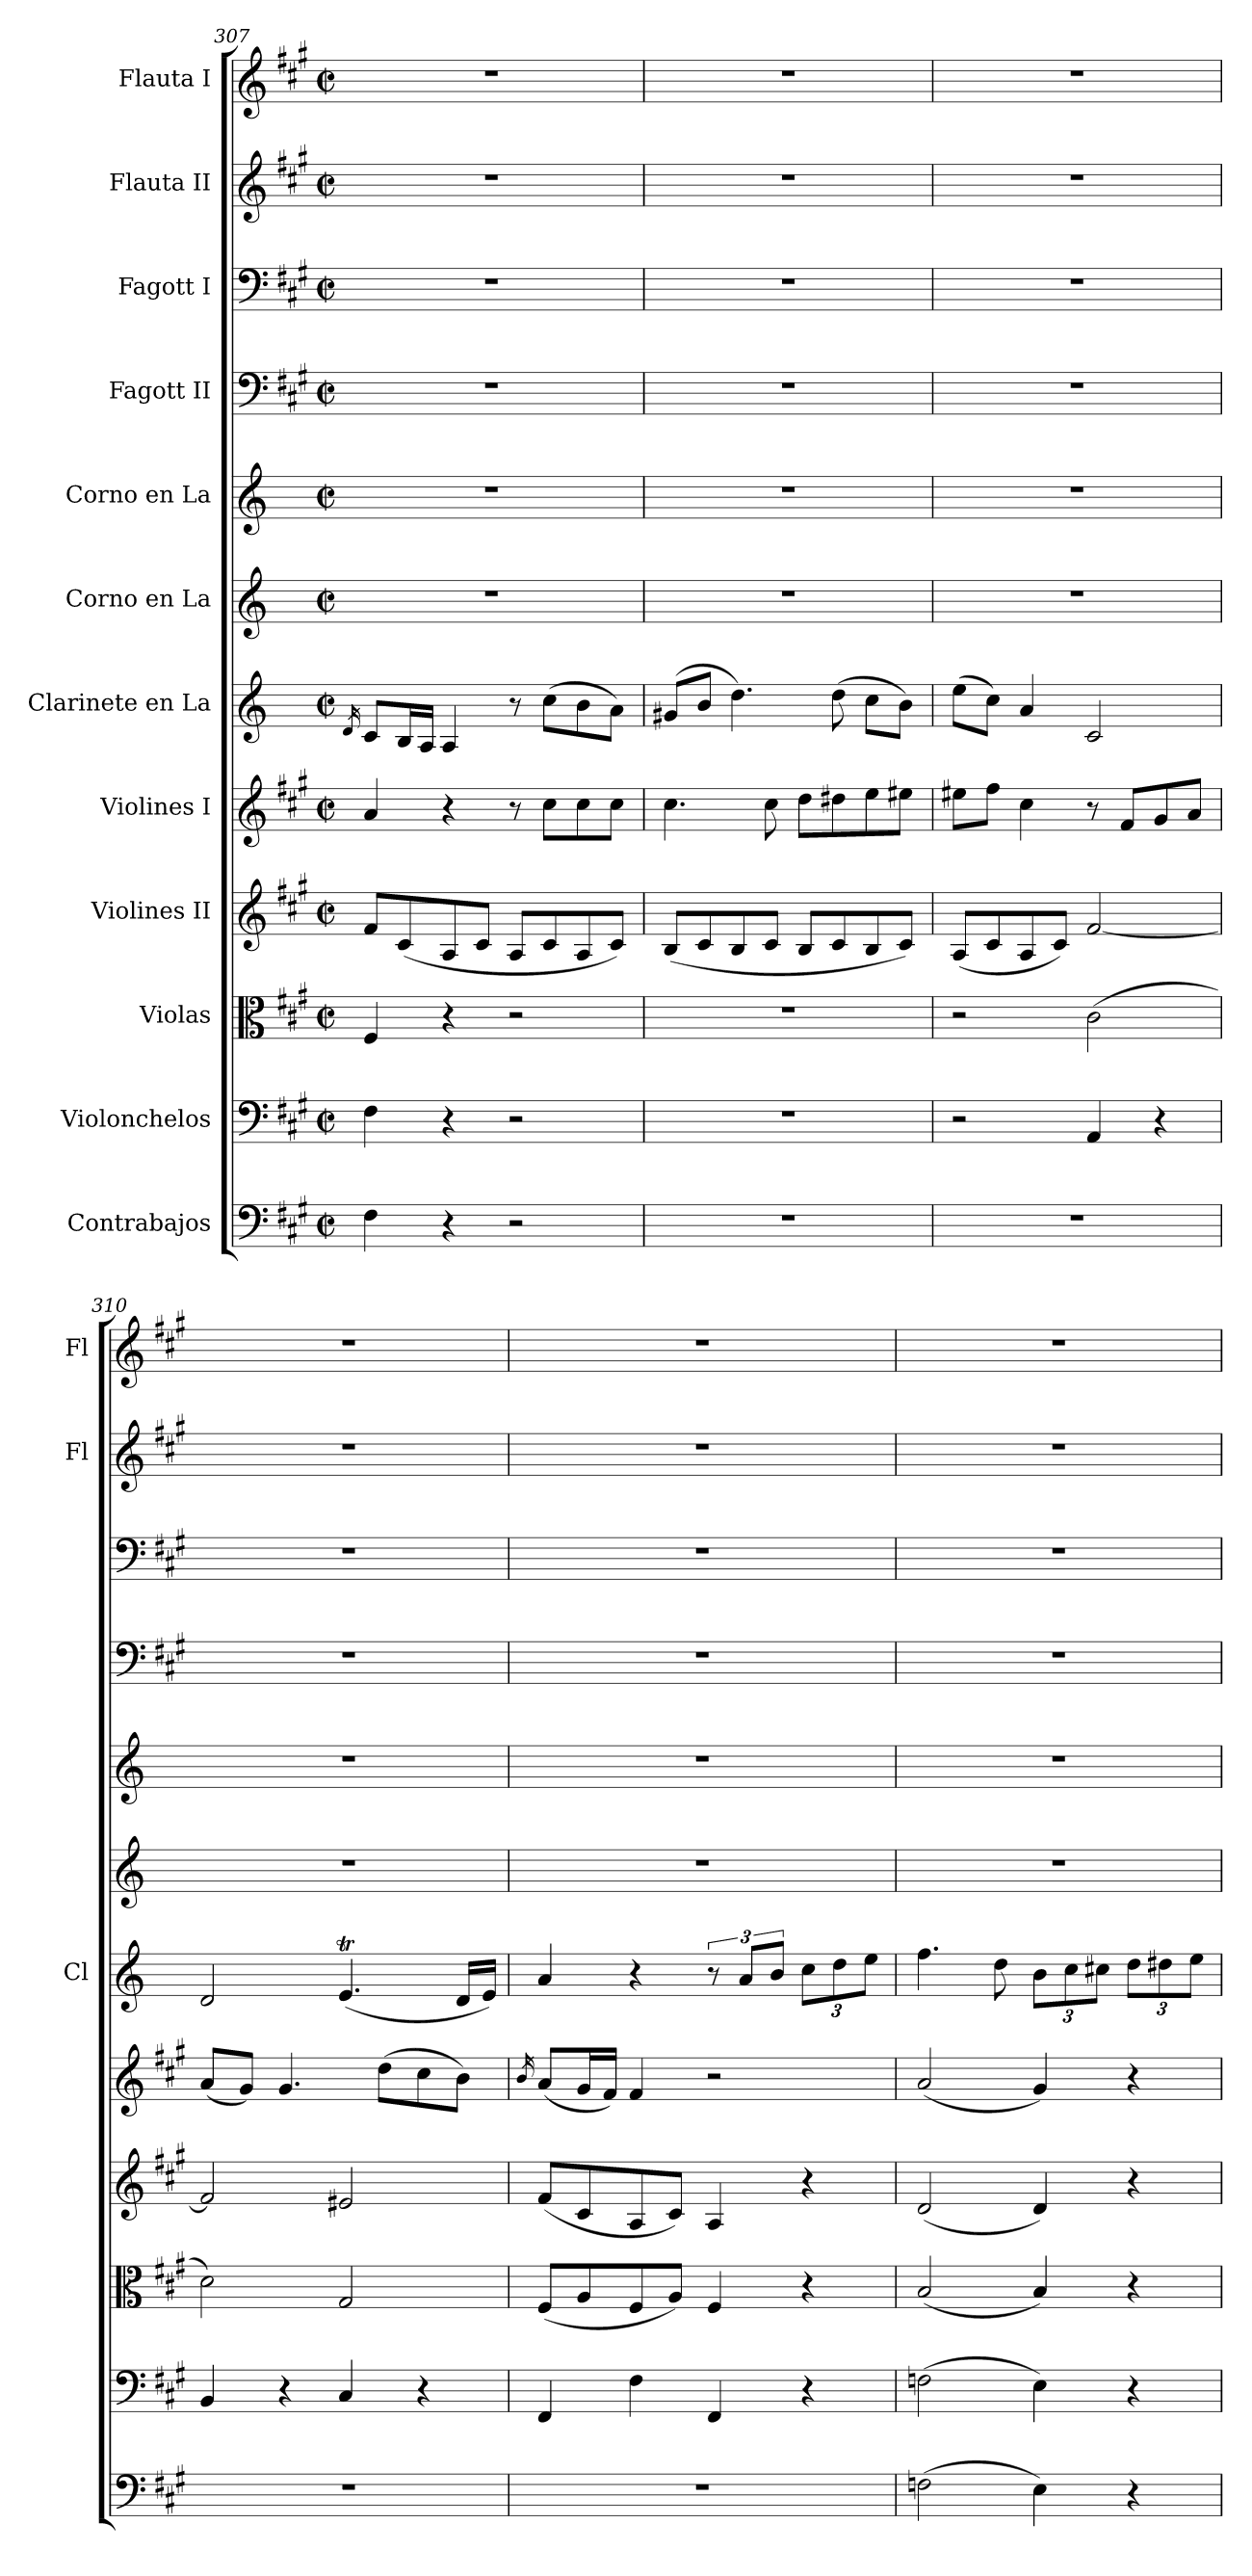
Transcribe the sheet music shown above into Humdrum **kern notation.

**kern	**kern	**kern	**kern	**kern	**kern	**kern	**kern	**kern	**kern	**kern	**kern
*part12	*part11	*part10	*part9	*part8	*part7	*part6	*part5	*part4	*part3	*part2	*part1
*staff12	*staff11	*staff10	*staff9	*staff8	*staff7	*staff6	*staff5	*staff4	*staff3	*staff2	*staff1
*I"Contrabajos	*I"Violonchelos	*I"Violas	*I"Violines II	*I"Violines I	*I"Clarinete en La	*I"Corno en La	*I"Corno en La	*I"Fagott II	*I"Fagott I	*I"Flauta II	*I"Flauta I
*	*	*	*	*	*I'Cl	*	*	*	*	*I'Fl	*I'Fl
!!LO:LB:g=z
*clefF4	*clefF4	*clefC3	*clefG2	*clefG2	*clefG2	*clefG2	*clefG2	*clefF4	*clefF4	*clefG2	*clefG2
*ITrd7c12	*	*	*	*	*ITrd2c3	*ITrd2c3	*ITrd2c3	*	*	*	*
*k[f#c#g#]	*k[f#c#g#]	*k[f#c#g#]	*k[f#c#g#]	*k[f#c#g#]	*k[f#c#g#]	*k[f#c#g#]	*k[f#c#g#]	*k[f#c#g#]	*k[f#c#g#]	*k[f#c#g#]	*k[f#c#g#]
*M2/2	*M2/2	*M2/2	*M2/2	*M2/2	*M2/2	*M2/2	*M2/2	*M2/2	*M2/2	*M2/2	*M2/2
*met(c|)	*met(c|)	*met(c|)	*met(c|)	*met(c|)	*met(c|)	*met(c|)	*met(c|)	*met(c|)	*met(c|)	*met(c|)	*met(c|)
=307	=307	=307	=307	=307	=307	=307	=307	=307	=307	=307	=307
.	.	.	.	.	16qB/	.	.	.	.	.	.
4FF#\	4F#\	4F#/	8f#/L	4a/	8A/L	1r	1r	1r	1r	1r	1r
.	.	.	(<8c#/	.	16G#/L	.	.	.	.	.	.
.	.	.	.	.	16F#/JJ	.	.	.	.	.	.
4r	4r	4r	8A/	4r	4F#/	.	.	.	.	.	.
.	.	.	8c#/J	.	.	.	.	.	.	.	.
2r	2r	2r	8A/L	8r	8r	.	.	.	.	.	.
.	.	.	8c#/	8cc#\L	(>8a\L	.	.	.	.	.	.
.	.	.	8A/	8cc#\	8g#\	.	.	.	.	.	.
.	.	.	8c#/J)	8cc#\J	8f#\J)	.	.	.	.	.	.
=308	=308	=308	=308	=308	=308	=308	=308	=308	=308	=308	=308
1r	1r	1r	(<8B/L	4.cc#\	(>8e#X/L	1r	1r	1r	1r	1r	1r
.	.	.	8c#/	.	8g#/J	.	.	.	.	.	.
.	.	.	8B/	.	4.b\)	.	.	.	.	.	.
.	.	.	8c#/J	8cc#\	.	.	.	.	.	.	.
.	.	.	8B/L	8dd\L	.	.	.	.	.	.	.
.	.	.	8c#/	8dd#X\	(>8b\	.	.	.	.	.	.
.	.	.	8B/	8ee\	8a\L	.	.	.	.	.	.
.	.	.	8c#/J)	8ee#X\J	8g#\J)	.	.	.	.	.	.
=309	=309	=309	=309	=309	=309	=309	=309	=309	=309	=309	=309
1r	2r	2r	(<8A/L	8ee#X\L	(>8cc#\L	1r	1r	1r	1r	1r	1r
.	.	.	8c#/	8ff#\J	8a\J)	.	.	.	.	.	.
.	.	.	8A/	4cc#\	4f#/	.	.	.	.	.	.
.	.	.	8c#/J)	.	.	.	.	.	.	.	.
.	4AA/	(>2c#\	[2f#/	8r	2A/	.	.	.	.	.	.
.	.	.	.	8f#/L	.	.	.	.	.	.	.
.	4r	.	.	8g#/	.	.	.	.	.	.	.
.	.	.	.	8a/J	.	.	.	.	.	.	.
=310	=310	=310	=310	=310	=310	=310	=310	=310	=310	=310	=310
1r	4BB/	2d\)	2f#/]	(<8a/L	2B/	1r	1r	1r	1r	1r	1r
.	.	.	.	8g#/J)	.	.	.	.	.	.	.
.	4r	.	.	4.g#/	.	.	.	.	.	.	.
.	4C#/	2G#/	2e#X/	.	(<4.c#t/	.	.	.	.	.	.
.	.	.	.	(>8dd\L	.	.	.	.	.	.	.
.	4r	.	.	8cc#\	.	.	.	.	.	.	.
.	.	.	.	8b\J)	16B/LL	.	.	.	.	.	.
.	.	.	.	.	16c#/JJ)	.	.	.	.	.	.
=311	=311	=311	=311	=311	=311	=311	=311	=311	=311	=311	=311
.	.	.	.	16qb/	.	.	.	.	.	.	.
1r	4FF#/	(<8F#/L	(<8f#/L	(<8a/L	4f#/	1r	1r	1r	1r	1r	1r
.	.	8A/	8c#/	16g#/L	.	.	.	.	.	.	.
.	.	.	.	16f#/JJ)	.	.	.	.	.	.	.
.	4F#\	8F#/	8A/	4f#/	4r	.	.	.	.	.	.
.	.	8A/J)	8c#/J)	.	.	.	.	.	.	.	.
.	4FF#/	4F#/	4A/	2r	12r	.	.	.	.	.	.
.	.	.	.	.	12f#/L	.	.	.	.	.	.
.	.	.	.	.	12g#/J	.	.	.	.	.	.
*	*	*	*	*	*Xbrackettup	*	*	*	*	*	*
.	4r	4r	4r	.	12a\L	.	.	.	.	.	.
.	.	.	.	.	12b\	.	.	.	.	.	.
.	.	.	.	.	12cc#\J	.	.	.	.	.	.
=312	=312	=312	=312	=312	=312	=312	=312	=312	=312	=312	=312
(>2FFn\	(>2Fn\	(<2B/	(<2d/	(<2a/	4.dd\	1r	1r	1r	1r	1r	1r
.	.	.	.	.	8b\	.	.	.	.	.	.
4EE\)	4E\)	4B/)	4d/)	4g#/)	12g#\L	.	.	.	.	.	.
.	.	.	.	.	12a\	.	.	.	.	.	.
.	.	.	.	.	12a#X\J	.	.	.	.	.	.
4r	4r	4r	4r	4r	12b\L	.	.	.	.	.	.
.	.	.	.	.	12b#X\	.	.	.	.	.	.
.	.	.	.	.	12cc#\J	.	.	.	.	.	.
=	=	=	=	=	=	=	=	=	=	=	=
*-	*-	*-	*-	*-	*-	*-	*-	*-	*-	*-	*-
